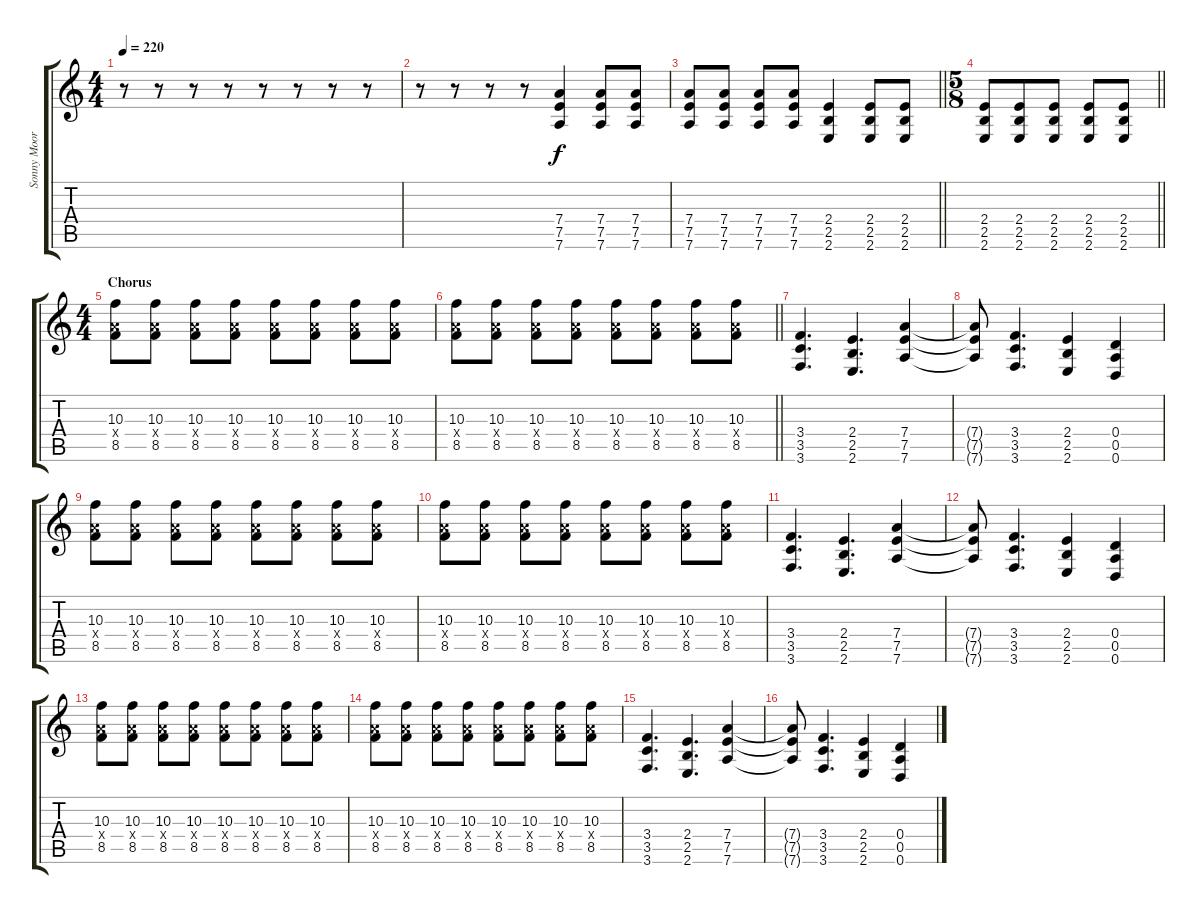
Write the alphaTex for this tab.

\track ("Sonny Moore - Rhythm Guitar" "Sonny Moor") {instrument distortionguitar}
\staff {score tabs}
\tuning (E4 B3 G3 D3 A2 D2) {hide}
\ts (4 4)
\tempo 220
\clef g2
\ks c
r.8{dy f} r.8 r.8 r.8 r.8 r.8 r.8 r.8 |
r.8 r.8 r.8 r.8 (7.4 7.5 7.6).4 (7.4 7.5 7.6).8 (7.4 7.5 7.6).8 |
\barLineRight lightlight
(7.4 7.5 7.6).8 (7.4 7.5 7.6).8 (7.4 7.5 7.6).8 (7.4 7.5 7.6).8 (2.4 2.5 2.6).4 (2.4 2.5 2.6).8 (2.4 2.5 2.6).8 |
\ts (5 8)
\barLineRight lightlight
(2.4 2.5 2.6).8 (2.4 2.5 2.6).8 (2.4 2.5 2.6).8 (2.4 2.5 2.6).8 (2.4 2.5 2.6).8 |
\ts (4 4)
\section ("" "Chorus")
(10.3 7.4{x} 8.5).8 (10.3 7.4{x} 8.5).8 (10.3 7.4{x} 8.5).8 (10.3 7.4{x} 8.5).8 (10.3 7.4{x} 8.5).8 (10.3 7.4{x} 8.5).8 (10.3 7.4{x} 8.5).8 (10.3 7.4{x} 8.5).8 |
\barLineRight lightlight
(10.3 7.4{x} 8.5).8 (10.3 7.4{x} 8.5).8 (10.3 7.4{x} 8.5).8 (10.3 7.4{x} 8.5).8 (10.3 7.4{x} 8.5).8 (10.3 7.4{x} 8.5).8 (10.3 7.4{x} 8.5).8 (10.3 7.4{x} 8.5).8 |
\section ("" "")
(3.4 3.5 3.6).4{d} (2.4 2.5 2.6).4{d} (7.4 7.5 7.6).4 |
(7.4{t} 7.5{t} 7.6{t}).8 (3.4 3.5 3.6).4{d} (2.4 2.5 2.6).4 (0.4 0.5 0.6).4 |
(10.3 7.4{x} 8.5).8 (10.3 7.4{x} 8.5).8 (10.3 7.4{x} 8.5).8 (10.3 7.4{x} 8.5).8 (10.3 7.4{x} 8.5).8 (10.3 7.4{x} 8.5).8 (10.3 7.4{x} 8.5).8 (10.3 7.4{x} 8.5).8 |
(10.3 7.4{x} 8.5).8 (10.3 7.4{x} 8.5).8 (10.3 7.4{x} 8.5).8 (10.3 7.4{x} 8.5).8 (10.3 7.4{x} 8.5).8 (10.3 7.4{x} 8.5).8 (10.3 7.4{x} 8.5).8 (10.3 7.4{x} 8.5).8 |
(3.4 3.5 3.6).4{d} (2.4 2.5 2.6).4{d} (7.4 7.5 7.6).4 |
(7.4{t} 7.5{t} 7.6{t}).8 (3.4 3.5 3.6).4{d} (2.4 2.5 2.6).4 (0.4 0.5 0.6).4 |
(10.3 7.4{x} 8.5).8 (10.3 7.4{x} 8.5).8 (10.3 7.4{x} 8.5).8 (10.3 7.4{x} 8.5).8 (10.3 7.4{x} 8.5).8 (10.3 7.4{x} 8.5).8 (10.3 7.4{x} 8.5).8 (10.3 7.4{x} 8.5).8 |
(10.3 7.4{x} 8.5).8 (10.3 7.4{x} 8.5).8 (10.3 7.4{x} 8.5).8 (10.3 7.4{x} 8.5).8 (10.3 7.4{x} 8.5).8 (10.3 7.4{x} 8.5).8 (10.3 7.4{x} 8.5).8 (10.3 7.4{x} 8.5).8 |
(3.4 3.5 3.6).4{d} (2.4 2.5 2.6).4{d} (7.4 7.5 7.6).4 |
(7.4{t} 7.5{t} 7.6{t}).8 (3.4 3.5 3.6).4{d} (2.4 2.5 2.6).4 (0.4 0.5 0.6).4
